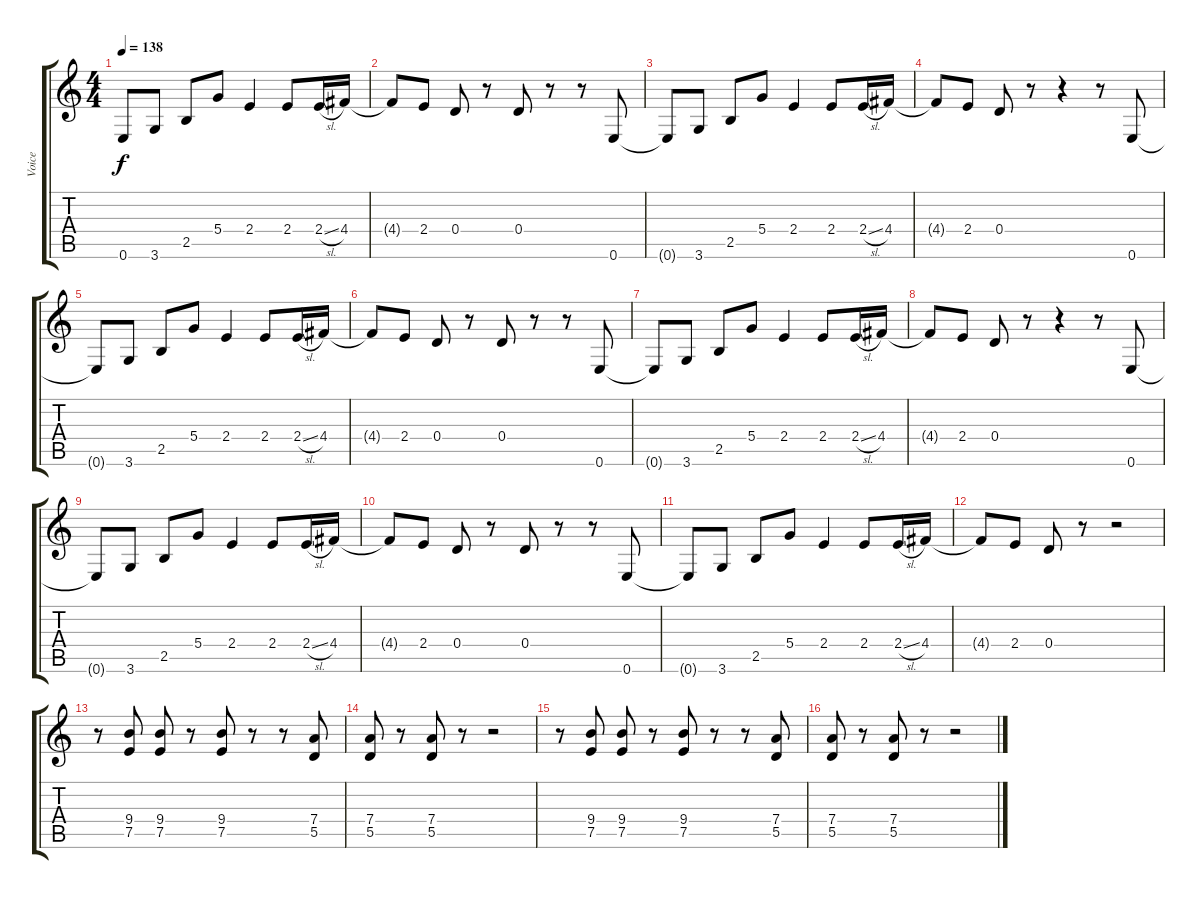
\track ("Voice" "Voice") {instrument distortionguitar}
\staff {score tabs}
\tuning (E4 B3 G3 D3 A2 E2) {hide}
\ts (4 4)
\tempo 138
\clef g2
\ks c
0.6{t}.8{dy f} 3.6.8 2.5.8 5.4.8 2.4.4 2.4.8 2.4{sl}.16 4.4.16 |
4.4{t}.8 2.4.8 0.4.8 r.8 0.4.8 r.8 r.8 0.6.8 |
0.6{t}.8 3.6.8 2.5.8 5.4.8 2.4.4 2.4.8 2.4{sl}.16 4.4.16 |
4.4{t}.8 2.4.8 0.4.8 r.8 r.4 r.8 0.6.8 |
0.6{t}.8 3.6.8 2.5.8 5.4.8 2.4.4 2.4.8 2.4{sl}.16 4.4.16 |
4.4{t}.8 2.4.8 0.4.8 r.8 0.4.8 r.8 r.8 0.6.8 |
0.6{t}.8 3.6.8 2.5.8 5.4.8 2.4.4 2.4.8 2.4{sl}.16 4.4.16 |
4.4{t}.8 2.4.8 0.4.8 r.8 r.4 r.8 0.6.8 |
0.6{t}.8 3.6.8 2.5.8 5.4.8 2.4.4 2.4.8 2.4{sl}.16 4.4.16 |
4.4{t}.8 2.4.8 0.4.8 r.8 0.4.8 r.8 r.8 0.6.8 |
0.6{t}.8 3.6.8 2.5.8 5.4.8 2.4.4 2.4.8 2.4{sl}.16 4.4.16 |
4.4{t}.8 2.4.8 0.4.8 r.8 r.2 |
r.8 (9.4 7.5).8 (9.4 7.5).8 r.8 (9.4 7.5).8 r.8 r.8 (7.4 5.5).8 |
(7.4 5.5).8 r.8 (7.4 5.5).8 r.8 r.2 |
r.8 (9.4 7.5).8 (9.4 7.5).8 r.8 (9.4 7.5).8 r.8 r.8 (7.4 5.5).8 |
(7.4 5.5).8 r.8 (7.4 5.5).8 r.8 r.2
